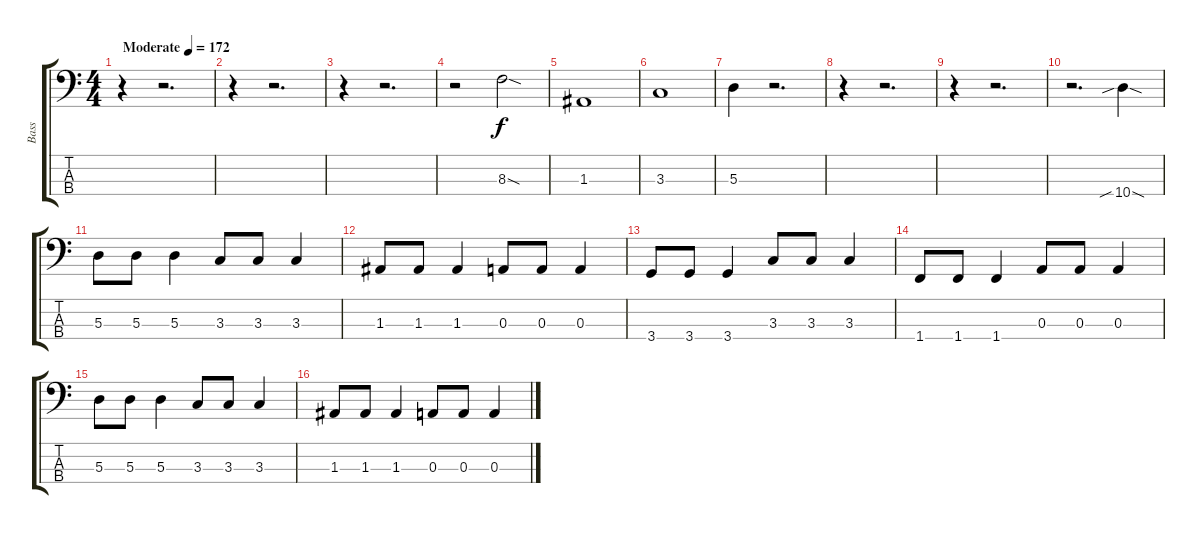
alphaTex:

\track ("Bass" "Bass") {instrument electricbassfinger}
\staff {score tabs}
\tuning (G2 D2 A1 E1) {hide}
\ts (4 4)
\tempo (172 "Moderate")
\clef f4
\ks c
r.4{dy f instrument electricbassfinger} r.2{d} |
r.4 r.2{d} |
r.4 r.2{d} |
r.2 8.3{sod}.2 |
1.3.1 |
3.3.1 |
5.3.4 r.2{d} |
r.4 r.2{d} |
r.4 r.2{d} |
r.2{d} 10.4{sib sod}.4 |
5.3.8 5.3.8 5.3.4 3.3.8 3.3.8 3.3.4 |
1.3.8 1.3.8 1.3.4 0.3.8 0.3.8 0.3.4 |
3.4.8 3.4.8 3.4.4 3.3.8 3.3.8 3.3.4 |
1.4.8 1.4.8 1.4.4 0.3.8 0.3.8 0.3.4 |
5.3.8 5.3.8 5.3.4 3.3.8 3.3.8 3.3.4 |
1.3.8 1.3.8 1.3.4 0.3.8 0.3.8 0.3.4
